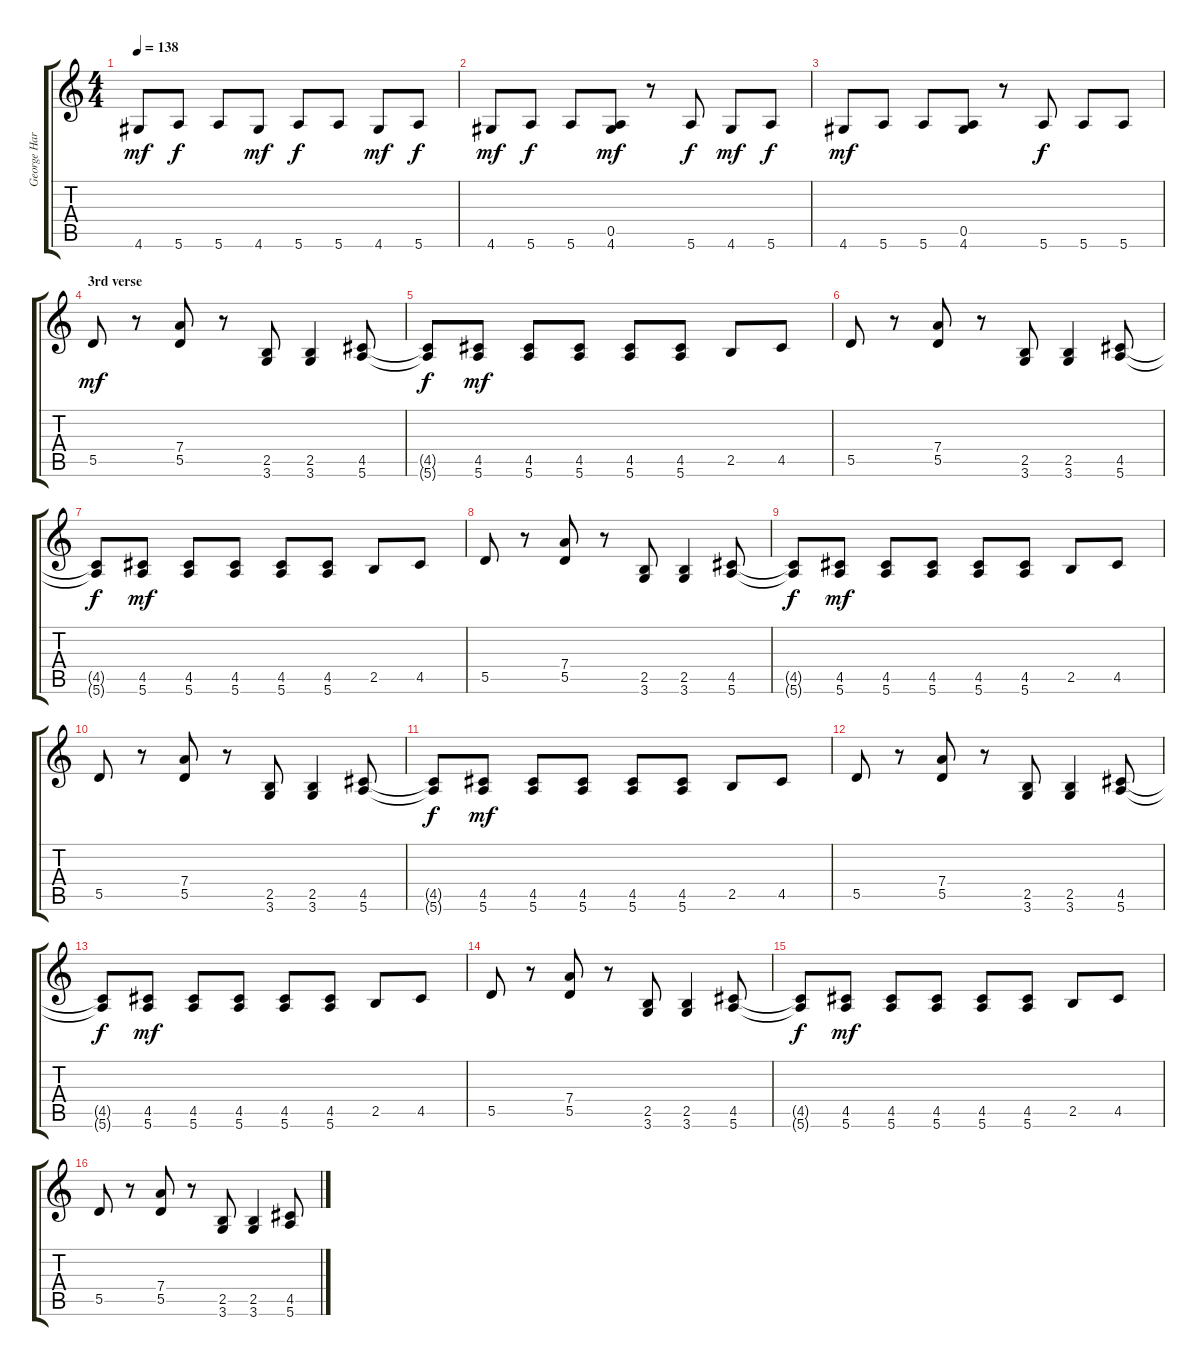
\track ("George Harrison" "George Har") {instrument electricguitarclean}
\staff {score tabs}
\tuning (E4 B3 G3 D3 A2 E2) {hide}
\ts (4 4)
\tempo 138
\clef g2
\ks c
4.6.8{dy mf} 5.6.8{dy f} 5.6.8 4.6.8{dy mf} 5.6.8{dy f} 5.6.8 4.6.8{dy mf} 5.6.8{dy f} |
4.6.8{dy mf} 5.6.8{dy f} 5.6.8 (0.5 4.6).8{dy mf} r.8 5.6.8{dy f} 4.6.8{dy mf} 5.6.8{dy f} |
4.6.8{dy mf} 5.6.8 5.6.8 (0.5 4.6).8 r.8 5.6.8{dy f} 5.6.8 5.6.8 |
\section ("" "3rd verse")
5.5.8{dy mf} r.8 (7.4 5.5).8 r.8 (2.5 3.6).8 (2.5 3.6).4 (4.5 5.6).8 |
(4.5{t} 5.6{t}).8{dy f} (4.5 5.6).8{dy mf} (4.5 5.6).8 (4.5 5.6).8 (4.5 5.6).8 (4.5 5.6).8 2.5.8 4.5.8 |
5.5.8 r.8 (7.4 5.5).8 r.8 (2.5 3.6).8 (2.5 3.6).4 (4.5 5.6).8 |
(4.5{t} 5.6{t}).8{dy f} (4.5 5.6).8{dy mf} (4.5 5.6).8 (4.5 5.6).8 (4.5 5.6).8 (4.5 5.6).8 2.5.8 4.5.8 |
5.5.8 r.8 (7.4 5.5).8 r.8 (2.5 3.6).8 (2.5 3.6).4 (4.5 5.6).8 |
(4.5{t} 5.6{t}).8{dy f} (4.5 5.6).8{dy mf} (4.5 5.6).8 (4.5 5.6).8 (4.5 5.6).8 (4.5 5.6).8 2.5.8 4.5.8 |
5.5.8 r.8 (7.4 5.5).8 r.8 (2.5 3.6).8 (2.5 3.6).4 (4.5 5.6).8 |
(4.5{t} 5.6{t}).8{dy f} (4.5 5.6).8{dy mf} (4.5 5.6).8 (4.5 5.6).8 (4.5 5.6).8 (4.5 5.6).8 2.5.8 4.5.8 |
5.5.8 r.8 (7.4 5.5).8 r.8 (2.5 3.6).8 (2.5 3.6).4 (4.5 5.6).8 |
(4.5{t} 5.6{t}).8{dy f} (4.5 5.6).8{dy mf} (4.5 5.6).8 (4.5 5.6).8 (4.5 5.6).8 (4.5 5.6).8 2.5.8 4.5.8 |
5.5.8 r.8 (7.4 5.5).8 r.8 (2.5 3.6).8 (2.5 3.6).4 (4.5 5.6).8 |
(4.5{t} 5.6{t}).8{dy f} (4.5 5.6).8{dy mf} (4.5 5.6).8 (4.5 5.6).8 (4.5 5.6).8 (4.5 5.6).8 2.5.8 4.5.8 |
5.5.8 r.8 (7.4 5.5).8 r.8 (2.5 3.6).8 (2.5 3.6).4 (4.5 5.6).8
